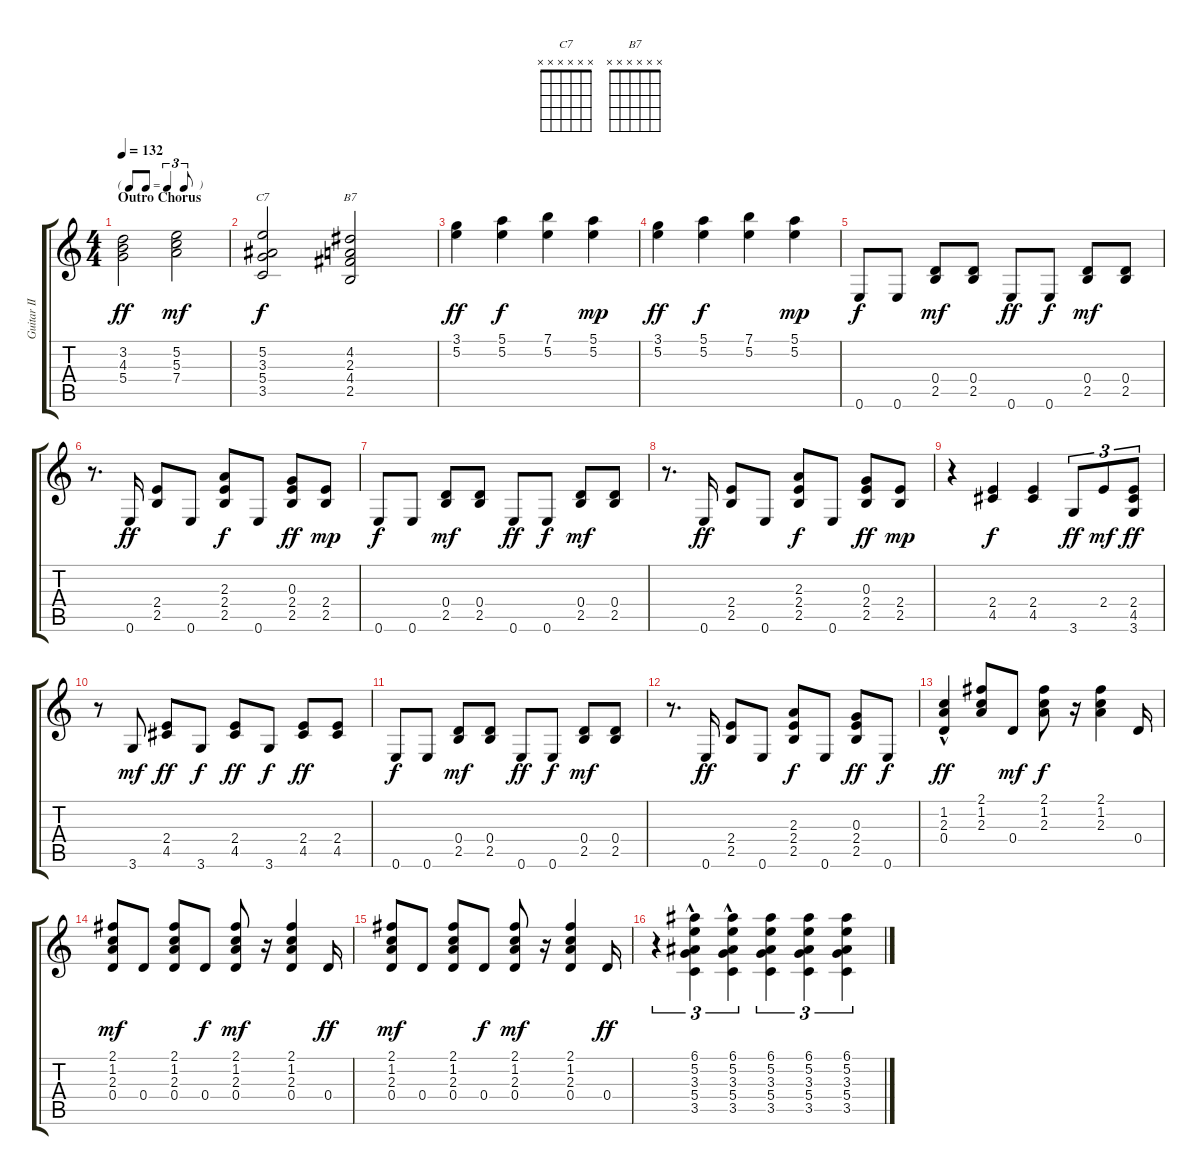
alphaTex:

\track ("Guitar II" "Guitar II") {instrument acousticguitarsteel}
\staff {score tabs}
\tuning (E4 B3 G3 D3 A2 E2) {hide}
\chord ("C7" x x x x x x)
\chord ("B7" x x x x x x)
\ts (4 4)
\tf triplet8th
\section ("" "Outro Chorus")
\tempo 132
\clef g2
\ks c
(3.2 4.3 5.4).2{dy ff} (5.2 5.3 7.4).2{dy mf} |
(5.2 3.3 5.4 3.5).2{ch "C7" dy f} (4.2 2.3 4.4 2.5).2{ch "B7"} |
(3.1 5.2).4{dy ff} (5.1 5.2).4{dy f} (7.1 5.2).4 (5.1 5.2).4{dy mp} |
(3.1 5.2).4{dy ff} (5.1 5.2).4{dy f} (7.1 5.2).4 (5.1 5.2).4{dy mp} |
0.6.8{dy f} 0.6.8 (0.4 2.5).8{dy mf} (0.4 2.5).8 0.6.8{dy ff} 0.6.8{dy f} (0.4 2.5).8{dy mf} (0.4 2.5).8 |
r.8{d} 0.6.16{dy ff} (2.4 2.5).8 0.6.8 (2.3 2.4 2.5).8{dy f} 0.6.8 (0.3 2.4 2.5).8{dy ff} (2.4 2.5).8{dy mp} |
0.6.8{dy f} 0.6.8 (0.4 2.5).8{dy mf} (0.4 2.5).8 0.6.8{dy ff} 0.6.8{dy f} (0.4 2.5).8{dy mf} (0.4 2.5).8 |
r.8{d} 0.6.16{dy ff} (2.4 2.5).8 0.6.8 (2.3 2.4 2.5).8{dy f} 0.6.8 (0.3 2.4 2.5).8{dy ff} (2.4 2.5).8{dy mp} |
r.4 (2.4 4.5).4{dy f} (2.4 4.5).4 3.6.8{tu (3 2) dy ff} 2.4.8{tu (3 2) dy mf} (2.4 4.5 3.6).8{tu (3 2) dy ff} |
r.8 3.6.8{dy mf} (2.4 4.5).8{dy ff} 3.6.8{dy f} (2.4 4.5).8{dy ff} 3.6.8{dy f} (2.4 4.5).8{dy ff} (2.4 4.5).8 |
0.6.8{dy f} 0.6.8 (0.4 2.5).8{dy mf} (0.4 2.5).8 0.6.8{dy ff} 0.6.8{dy f} (0.4 2.5).8{dy mf} (0.4 2.5).8 |
r.8{d} 0.6.16{dy ff} (2.4 2.5).8 0.6.8 (2.3 2.4 2.5).8{dy f} 0.6.8 (0.3 2.4 2.5).8{dy ff} 0.6.8{dy f} |
(1.2{hac} 2.3{hac} 0.4).4{dy ff} (2.1 1.2 2.3).8 0.4.8{dy mf} (2.1 1.2 2.3).8{dy f} r.16 (2.1 1.2 2.3).4 0.4.16 |
(2.1 1.2 2.3 0.4).8{dy mf} 0.4.8 (2.1 1.2 2.3 0.4).8 0.4.8{dy f} (2.1 1.2 2.3 0.4).8{dy mf} r.16 (2.1 1.2 2.3 0.4).4 0.4.16{dy ff} |
(2.1 1.2 2.3 0.4).8{dy mf} 0.4.8 (2.1 1.2 2.3 0.4).8 0.4.8{dy f} (2.1 1.2 2.3 0.4).8{dy mf} r.16 (2.1 1.2 2.3 0.4).4 0.4.16{dy ff} |
r.4{tu (3 2)} (6.1 5.2{hac} 3.3{hac} 5.4 3.5).4{tu (3 2)} (6.1 5.2{hac} 3.3{hac} 5.4 3.5).4{tu (3 2)} (6.1 5.2 3.3 5.4 3.5).4{tu (3 2)} (6.1 5.2 3.3 5.4 3.5).4{tu (3 2)} (6.1 5.2 3.3 5.4 3.5).4{tu (3 2)}
